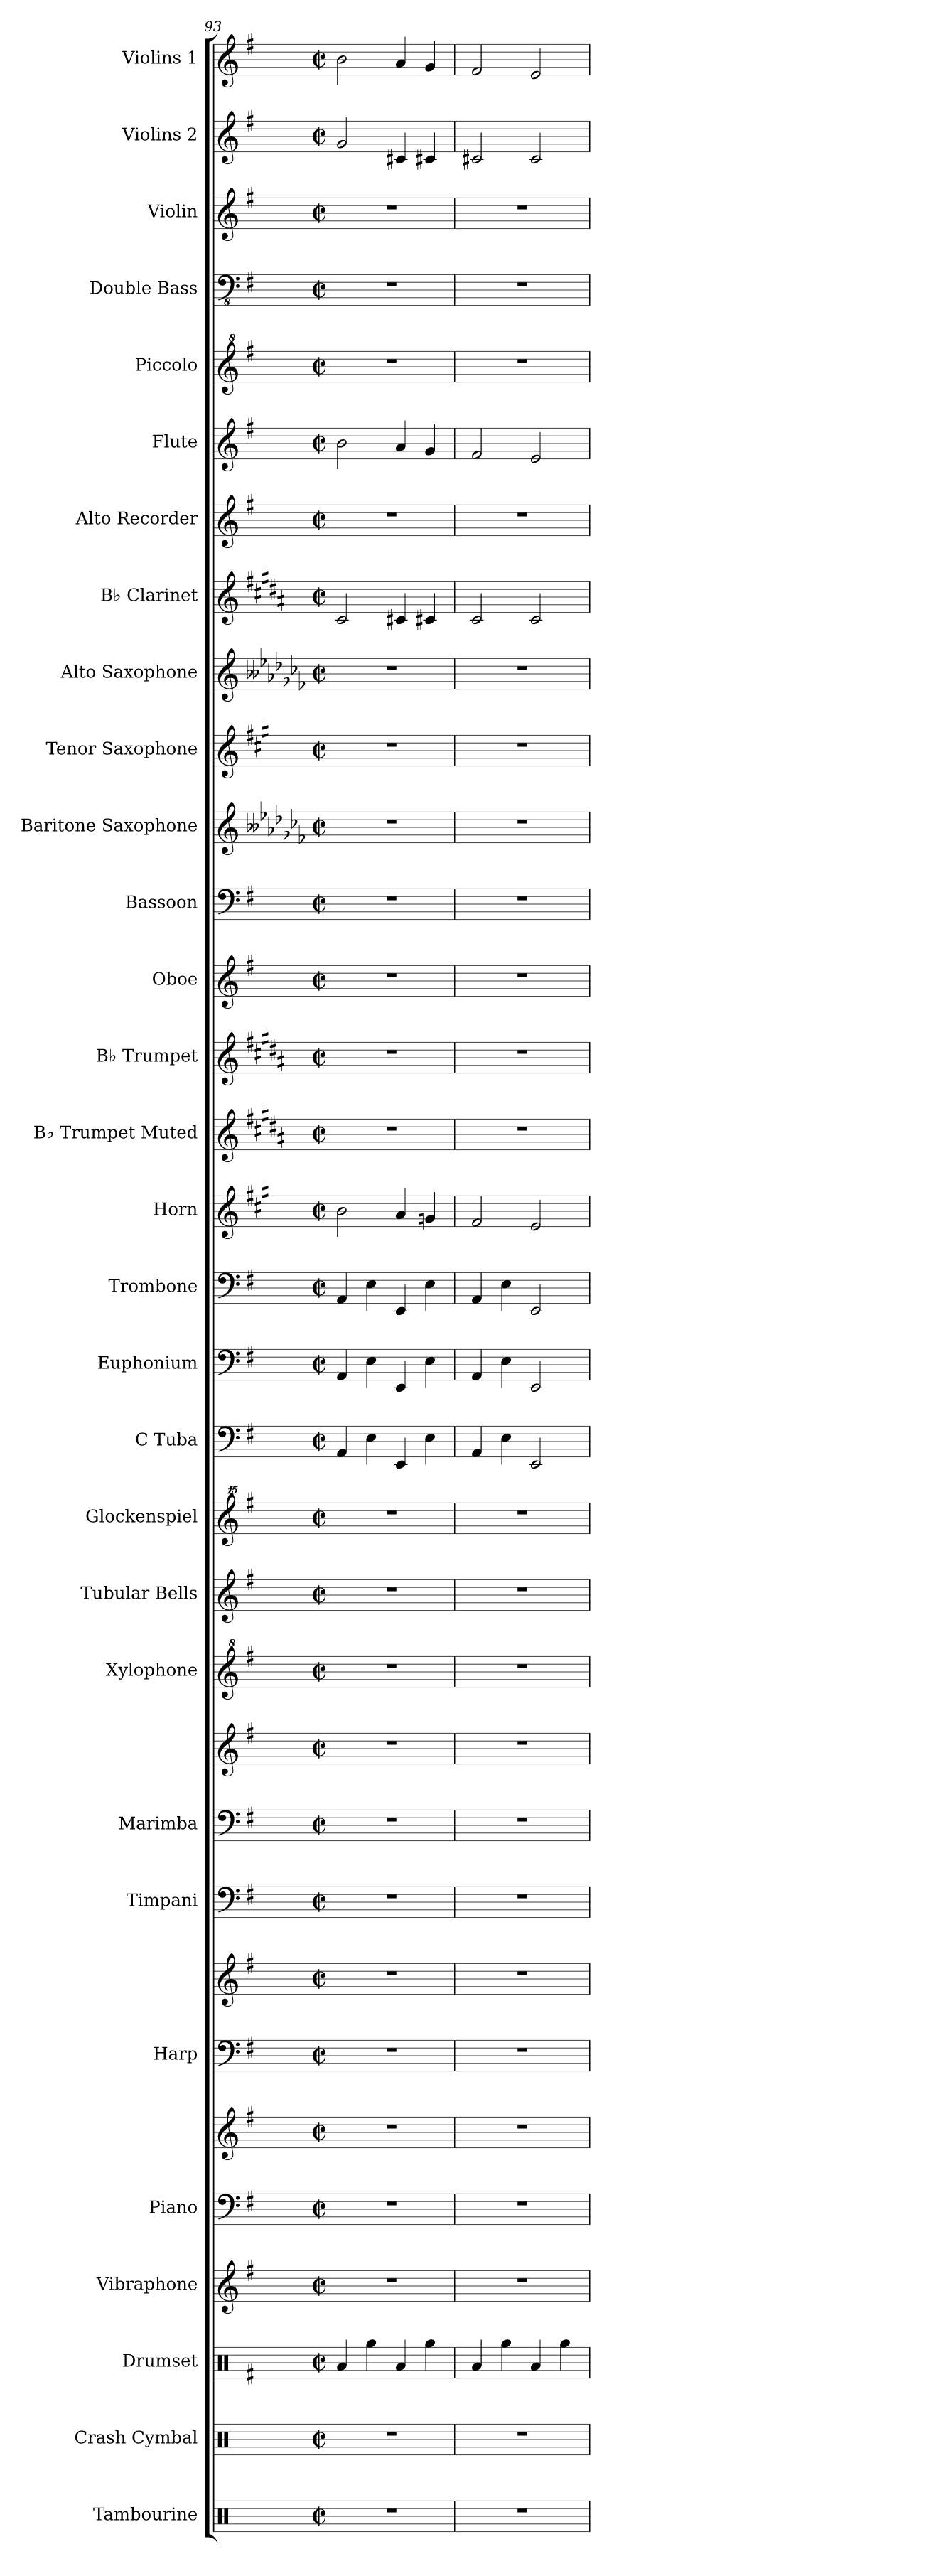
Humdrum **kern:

**kern	**kern	**kern	**kern	**kern	**kern	**kern	**kern	**kern	**kern	**kern	**kern	**kern	**kern	**kern	**kern	**kern	**kern	**kern	**kern	**kern	**kern	**kern	**kern	**kern	**kern	**kern	**kern	**kern	**kern	**kern	**kern	**kern
*part30	*part29	*part28	*part27	*part26	*part26	*part25	*part25	*part24	*part23	*part23	*part22	*part21	*part20	*part19	*part18	*part17	*part16	*part15	*part14	*part13	*part12	*part11	*part10	*part9	*part8	*part7	*part6	*part5	*part4	*part3	*part2	*part1
*staff33	*staff32	*staff31	*staff30	*staff29	*staff28	*staff27	*staff26	*staff25	*staff24	*staff23	*staff22	*staff21	*staff20	*staff19	*staff18	*staff17	*staff16	*staff15	*staff14	*staff13	*staff12	*staff11	*staff10	*staff9	*staff8	*staff7	*staff6	*staff5	*staff4	*staff3	*staff2	*staff1
*I"Tambourine	*I"Crash Cymbal	*I"Drumset	*I"Vibraphone	*I"Piano	*	*I"Harp	*	*I"Timpani	*I"Marimba	*	*I"Xylophone	*I"Tubular Bells	*I"Glockenspiel	*I"C Tuba	*I"Euphonium	*I"Trombone	*I"Horn	*I"B♭ Trumpet Muted	*I"B♭ Trumpet	*I"Oboe	*I"Bassoon	*I"Baritone Saxophone	*I"Tenor Saxophone	*I"Alto Saxophone	*I"B♭ Clarinet	*I"Alto Recorder	*I"Flute	*I"Piccolo	*I"Double Bass	*I"Violin	*I"Violins 2	*I"Violins 1
*I'Tamb.	*I'Cr. Cym.	*I'Drs.	*I'Vib.	*I'Pno.	*	*I'Hrp.	*	*I'Timp.	*I'Mrm.	*	*I'Xyl.	*I'Tu. Be.	*I'Glk.	*I'C Tu.	*I'Eu.	*I'Trb.	*I'Hn.	*I'B♭ Tpt. Mut	*I'B♭ Tpt.	*I'Ob.	*I'Bsn.	*I'Bar. Sax.	*I'T. Sax.	*I'A. Sax.	*I'B♭ Cl.	*I'A. Rec.	*I'Fl.	*I'Picc.	*	*I'Vln.	*I'Vlns. 2	*I'Vlns. 1
*clefX	*clefX	*clefX	*clefG2	*clefF4	*clefG2	*clefF4	*clefG2	*clefF4	*clefF4	*clefG2	*clefG^2	*clefG2	*clefG^^2	*clefF4	*clefF4	*clefF4	*clefG2	*clefG2	*clefG2	*clefG2	*clefF4	*clefG2	*clefG2	*clefG2	*clefG2	*clefG2	*clefG2	*clefG^2	*clefFv4	*clefG2	*clefG2	*clefG2
*	*	*	*	*	*	*	*	*	*	*	*	*	*	*	*	*	*ITrd4c7	*ITrd1c2	*ITrd1c2	*	*	*ITrd12c21	*ITrd8c14	*ITrd5c9	*ITrd1c2	*	*	*ITrd-7c-12	*ITrd7c12	*	*	*
*k[]	*k[]	*k[f#]	*k[f#]	*k[f#]	*k[f#]	*k[f#]	*k[f#]	*k[f#]	*k[f#]	*k[f#]	*k[f#]	*k[f#]	*k[f#]	*k[f#]	*k[f#]	*k[f#]	*k[f#c#]	*k[f#c#g#]	*k[f#c#g#]	*k[f#]	*k[f#]	*k[b--e-a-d-g-c-f-]	*k[f#c#g#]	*k[b--e-a-d-g-c-f-]	*k[f#c#g#]	*k[f#]	*k[f#]	*k[f#]	*k[f#]	*k[f#]	*k[f#]	*k[f#]
*C:	*C:	*G:	*G:	*G:	*G:	*G:	*G:	*G:	*G:	*G:	*G:	*G:	*G:	*G:	*G:	*G:	*D:	*A:	*A:	*G:	*G:	*F-:	*A:	*F-:	*A:	*G:	*G:	*G:	*G:	*G:	*G:	*G:
*M2/2	*M2/2	*M2/2	*M2/2	*M2/2	*M2/2	*M2/2	*M2/2	*M2/2	*M2/2	*M2/2	*M2/2	*M2/2	*M2/2	*M2/2	*M2/2	*M2/2	*M2/2	*M2/2	*M2/2	*M2/2	*M2/2	*M2/2	*M2/2	*M2/2	*M2/2	*M2/2	*M2/2	*M2/2	*M2/2	*M2/2	*M2/2	*M2/2
*met(c|)	*met(c|)	*met(c|)	*met(c|)	*met(c|)	*met(c|)	*met(c|)	*met(c|)	*met(c|)	*met(c|)	*met(c|)	*met(c|)	*met(c|)	*met(c|)	*met(c|)	*met(c|)	*met(c|)	*met(c|)	*met(c|)	*met(c|)	*met(c|)	*met(c|)	*met(c|)	*met(c|)	*met(c|)	*met(c|)	*met(c|)	*met(c|)	*met(c|)	*met(c|)	*met(c|)	*met(c|)	*met(c|)
=93	=93	=93	=93	=93	=93	=93	=93	=93	=93	=93	=93	=93	=93	=93	=93	=93	=93	=93	=93	=93	=93	=93	=93	=93	=93	=93	=93	=93	=93	=93	=93	=93
1r	1r	4Ra/	1r	1r	1r	1r	1r	1r	1r	1r	1r	1r	1r	4AA/	4AA/	4AA/	2e\	1r	1r	1r	1r	1r	1r	1r	2B/	1r	2b\	1r	1r	1r	2g/	2b\
.	.	4Rgg\	.	.	.	.	.	.	.	.	.	.	.	4E\	4E\	4E\	.	.	.	.	.	.	.	.	.	.	.	.	.	.	.	.
.	.	4Ra/	.	.	.	.	.	.	.	.	.	.	.	4EE/	4EE/	4EE/	4d/	.	.	.	.	.	.	.	4Bn/	.	4a/	.	.	.	4c#X/	4a/
.	.	4Rgg\	.	.	.	.	.	.	.	.	.	.	.	4E\	4E\	4E\	4c/	.	.	.	.	.	.	.	4Bn/	.	4g/	.	.	.	4c#X/	4g/
=94	=94	=94	=94	=94	=94	=94	=94	=94	=94	=94	=94	=94	=94	=94	=94	=94	=94	=94	=94	=94	=94	=94	=94	=94	=94	=94	=94	=94	=94	=94	=94	=94
1r	1r	4Ra/	1r	1r	1r	1r	1r	1r	1r	1r	1r	1r	1r	4AA/	4AA/	4AA/	2B/	1r	1r	1r	1r	1r	1r	1r	2B/	1r	2f#/	1r	1r	1r	2c#X/	2f#/
.	.	4Rgg\	.	.	.	.	.	.	.	.	.	.	.	4E\	4E\	4E\	.	.	.	.	.	.	.	.	.	.	.	.	.	.	.	.
.	.	4Ra/	.	.	.	.	.	.	.	.	.	.	.	2EE/	2EE/	2EE/	2A/	.	.	.	.	.	.	.	2B/	.	2e/	.	.	.	2c#/	2e/
.	.	4Rgg\	.	.	.	.	.	.	.	.	.	.	.	.	.	.	.	.	.	.	.	.	.	.	.	.	.	.	.	.	.	.
=	=	=	=	=	=	=	=	=	=	=	=	=	=	=	=	=	=	=	=	=	=	=	=	=	=	=	=	=	=	=	=	=
*-	*-	*-	*-	*-	*-	*-	*-	*-	*-	*-	*-	*-	*-	*-	*-	*-	*-	*-	*-	*-	*-	*-	*-	*-	*-	*-	*-	*-	*-	*-	*-	*-
